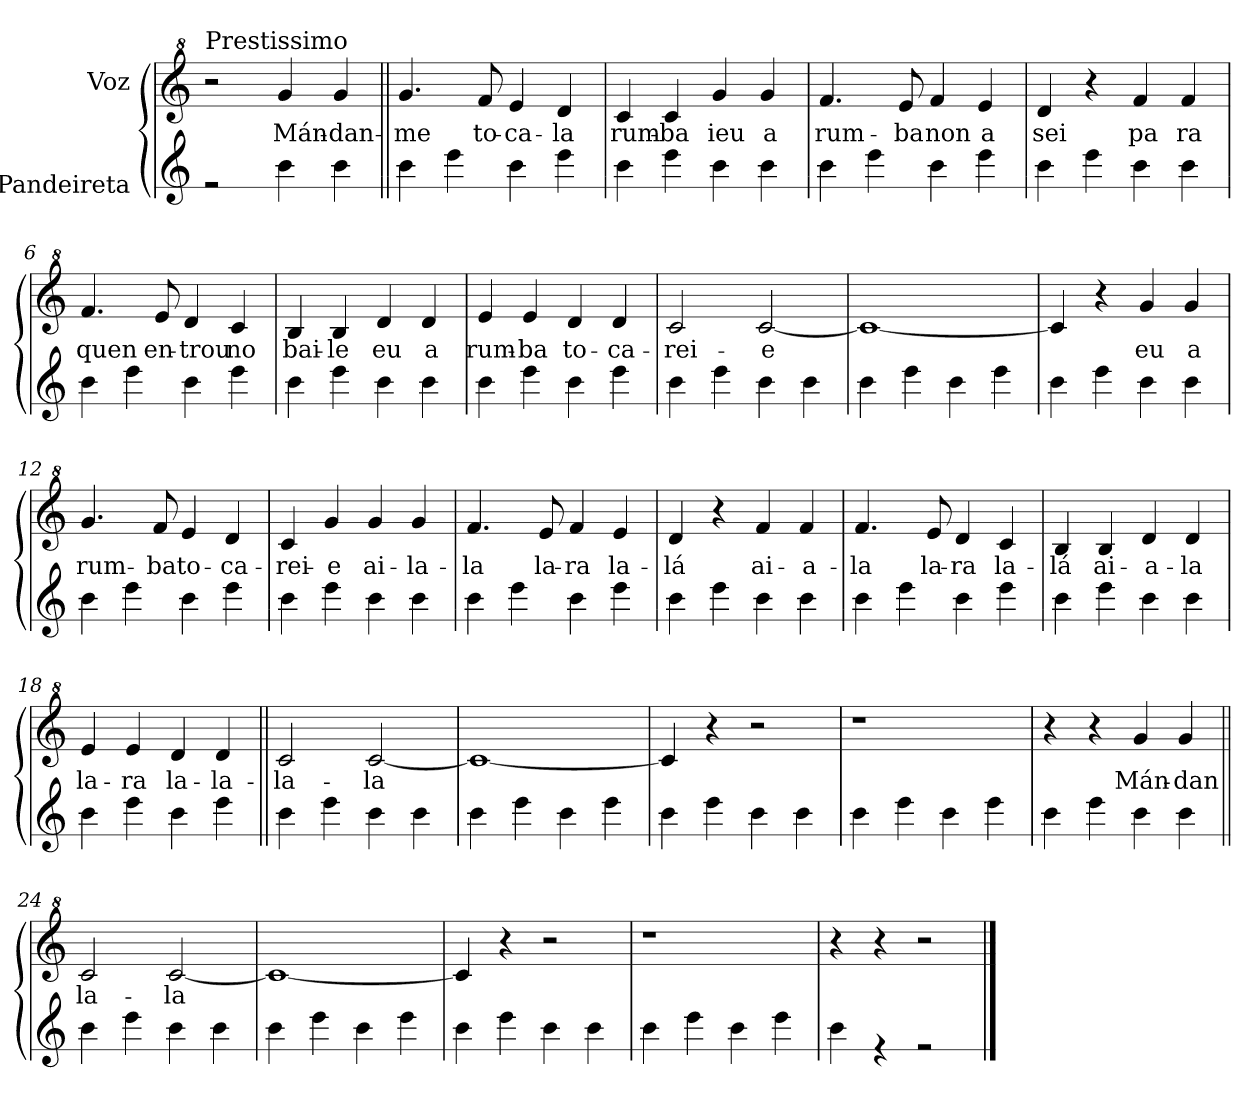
**kern	**kern	**text
*part2	*part1	*part1
*staff2	*staff1	*staff1
*I"Pandeireta	*I"Voz	*
*stria1	*	*
*clefG2	*clefG^2	*
*k[]	*k[]	*
*C:	*C:	*
=1	=1	=1
!	!LO:TX:a:t=Prestissimo	!
2r	2r	.
4b\	4gg/	Mán-
4b\	4gg/	-dan-
=2||	=2||	=2||
4b\	4.gg/	-me
4dd\	.	.
.	8ff/	to-
4b\	4ee/	-ca-
4dd\	4dd/	-la
=3	=3	=3
4b\	4cc/	rum-
4dd\	4cc/	-ba
4b\	4gg/	ieu
4b\	4gg/	a
=4	=4	=4
4b\	4.ff/	rum-
4dd\	.	.
.	8ee/	-ba
4b\	4ff/	non
4dd\	4ee/	a
=5	=5	=5
4b\	4dd/	sei
4dd\	4r	.
4b\	4ff/	pa
4b\	4ff/	ra
!!LO:LB:g=z
=6	=6	=6
4b\	4.ff/	quen
4dd\	.	.
.	8ee/	en-
4b\	4dd/	-trou
4dd\	4cc/	no
=7	=7	=7
4b\	4b/	bai-
4dd\	4b/	-le
4b\	4dd/	eu
4b\	4dd/	a
=8	=8	=8
4b\	4ee/	rum-
4dd\	4ee/	-ba
4b\	4dd/	to-
4dd\	4dd/	-ca-
=9	=9	=9
4b\	2cc/	-rei-
4dd\	.	.
4b\	[2cc/	-e
4b\	.	.
=10	=10	=10
4b\	1cc_	.
4dd\	.	.
4b\	.	.
4dd\	.	.
=11	=11	=11
4b\	4cc/]	.
4dd\	4r	.
4b\	4gg/	eu
4b\	4gg/	a
!!LO:LB:g=z
=12	=12	=12
4b\	4.gg/	rum-
4dd\	.	.
.	8ff/	-ba
4b\	4ee/	to-
4dd\	4dd/	-ca-
=13	=13	=13
4b\	4cc/	-rei-
4dd\	4gg/	-e
4b\	4gg/	ai-
4b\	4gg/	-la-
=14	=14	=14
4b\	4.ff/	-la
4dd\	.	.
.	8ee/	la-
4b\	4ff/	-ra
4dd\	4ee/	la-
=15	=15	=15
4b\	4dd/	-lá
4dd\	4r	.
4b\	4ff/	ai-
4b\	4ff/	-a-
=16	=16	=16
4b\	4.ff/	-la
4dd\	.	.
.	8ee/	la-
4b\	4dd/	-ra
4dd\	4cc/	la-
=17	=17	=17
4b\	4b/	-lá
4dd\	4b/	ai-
4b\	4dd/	-a-
4b\	4dd/	-la
!!LO:LB:g=z
=18	=18	=18
4b\	4ee/	la-
4dd\	4ee/	-ra
4b\	4dd/	la-
4dd\	4dd/	-la-
=19||	=19||	=19||
4b\	2cc/	-la-
4dd\	.	.
4b\	[2cc/	-la
4b\	.	.
=20	=20	=20
4b\	1cc_	.
4dd\	.	.
4b\	.	.
4dd\	.	.
=21	=21	=21
4b\	4cc/]	.
4dd\	4r	.
4b\	2r	.
4b\	.	.
=22	=22	=22
4b\	1r	.
4dd\	.	.
4b\	.	.
4dd\	.	.
=23	=23	=23
4b\	4r	.
4dd\	4r	.
4b\	4gg/	-Mán-
4b\	4gg/	-dan
=24||	=24||	=24||
4b\	2cc/	-la-
4dd\	.	.
4b\	[2cc/	-la
4b\	.	.
=25	=25	=25
4b\	1cc_	.
4dd\	.	.
4b\	.	.
4dd\	.	.
!!LO:PB:g=z
=26	=26	=26
4b\	4cc/]	.
4dd\	4r	.
4b\	2r	.
4b\	.	.
=27	=27	=27
4b\	1r	.
4dd\	.	.
4b\	.	.
4dd\	.	.
=28	=28	=28
4b\	4r	.
4r	4r	.
2r	2r	.
==	==	==
*-	*-	*-
